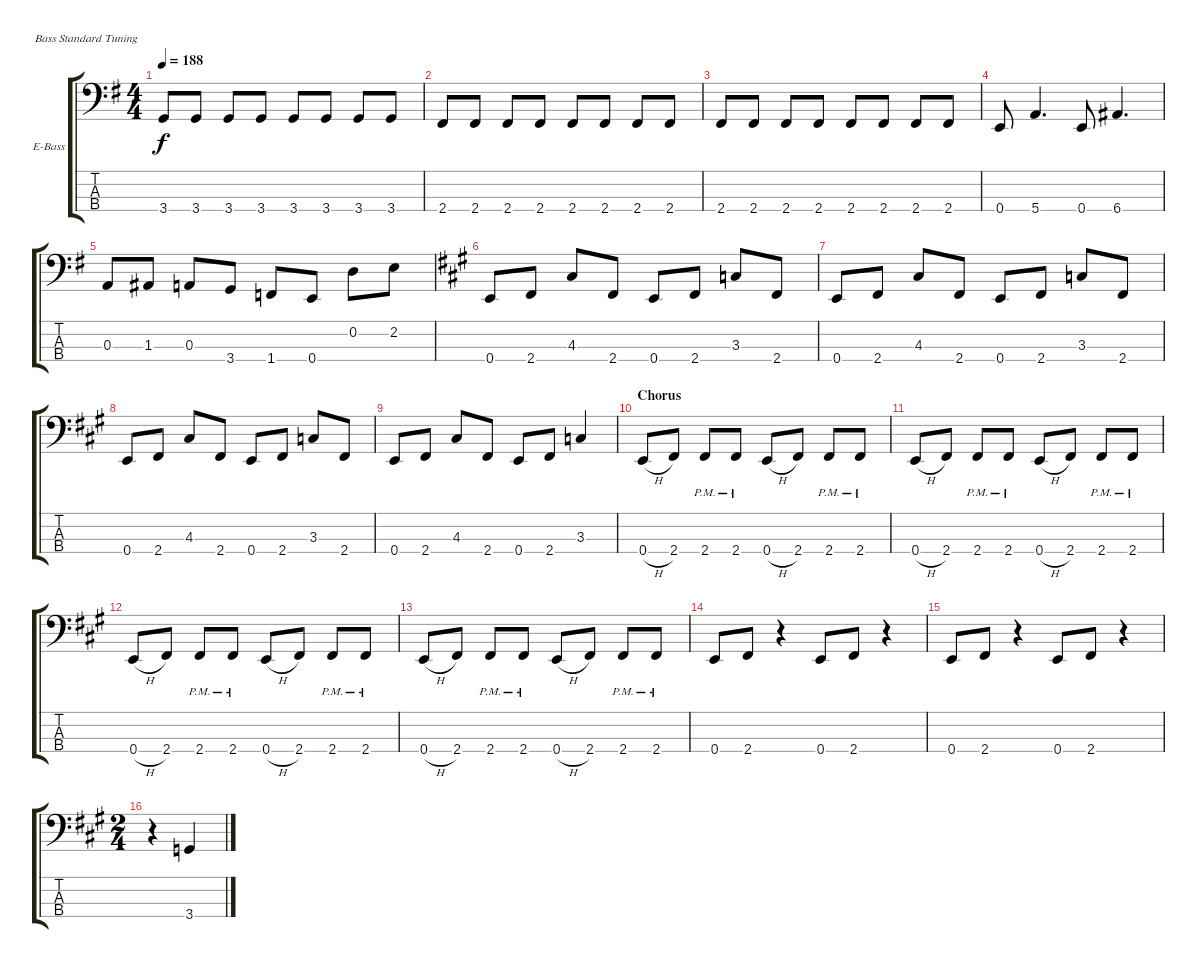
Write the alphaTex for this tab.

\defaultSystemsLayout 4
\bracketExtendMode groupsimilarinstruments
\firstSystemTrackNameOrientation horizontal
\otherSystemsTrackNameOrientation horizontal
\track ("Jason" "E-Bass") {instrument electricbassfinger}
\staff {score tabs}
\tuning (G2 D2 A1 E1)
\ts (4 4)
\tempo 188
\clef f4
\scale
0.333333
\ks eminor
3.4.8{dy f} 3.4.8 3.4.8 3.4.8 3.4.8 3.4.8 3.4.8 3.4.8 |
\scale
0.333333 2.4.8 2.4.8 2.4.8 2.4.8 2.4.8 2.4.8 2.4.8 2.4.8 |
\scale
0.333333 2.4.8 2.4.8 2.4.8 2.4.8 2.4.8 2.4.8 2.4.8 2.4.8 |
0.4.8 5.4.4{d} 0.4.8 6.4.4{d} |
0.3.8 1.3.8 0.3.8 3.4.8 1.4.8 0.4.8 0.2.8 2.2.8 |
\ks f#minor
0.4.8 2.4.8 4.3.8 2.4.8 0.4.8 2.4.8 3.3.8 2.4.8 |
0.4.8 2.4.8 4.3.8 2.4.8 0.4.8 2.4.8 3.3.8 2.4.8 |
0.4.8 2.4.8 4.3.8 2.4.8 0.4.8 2.4.8 3.3.8 2.4.8 |
0.4.8 2.4.8 4.3.8 2.4.8 0.4.8 2.4.8 3.3.4 |
\section ("" "Chorus")
0.4{h}.8 2.4.8 2.4{pm}.8 2.4{pm}.8 0.4{h}.8 2.4.8 2.4{pm}.8 2.4{pm}.8 |
0.4{h}.8 2.4.8 2.4{pm}.8 2.4{pm}.8 0.4{h}.8 2.4.8 2.4{pm}.8 2.4{pm}.8 |
0.4{h}.8 2.4.8 2.4{pm}.8 2.4{pm}.8 0.4{h}.8 2.4.8 2.4{pm}.8 2.4{pm}.8 |
0.4{h}.8 2.4.8 2.4{pm}.8 2.4{pm}.8 0.4{h}.8 2.4.8 2.4{pm}.8 2.4{pm}.8 |
0.4.8 2.4.8 r.4 0.4.8 2.4.8 r.4 |
0.4.8 2.4.8 r.4 0.4.8 2.4.8 r.4 |
\ts (2 4)
r.4 3.4.4
